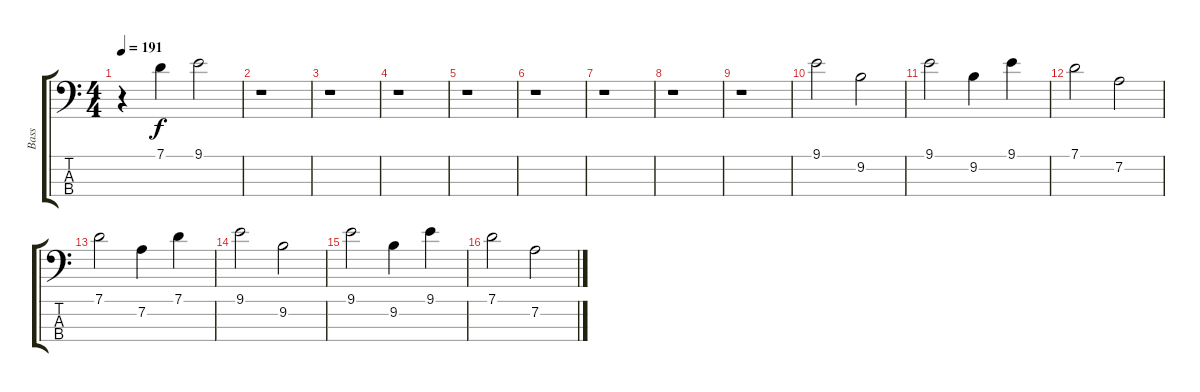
\track ("Bass" "Bass") {instrument electricbassfinger}
\staff {score tabs}
\tuning (G2 D2 A1 E1) {hide}
\ts (4 4)
\tempo 191
\clef f4
\ks c
r.4{dy f} 7.1.4 9.1.2 |
r.1 |
r.1 |
r.1 |
r.1 |
r.1 |
r.1 |
r.1 |
r.1 |
9.1.2 9.2.2 |
9.1.2 9.2.4 9.1.4 |
7.1.2 7.2.2 |
7.1.2 7.2.4 7.1.4 |
9.1.2 9.2.2 |
9.1.2 9.2.4 9.1.4 |
7.1.2 7.2.2
